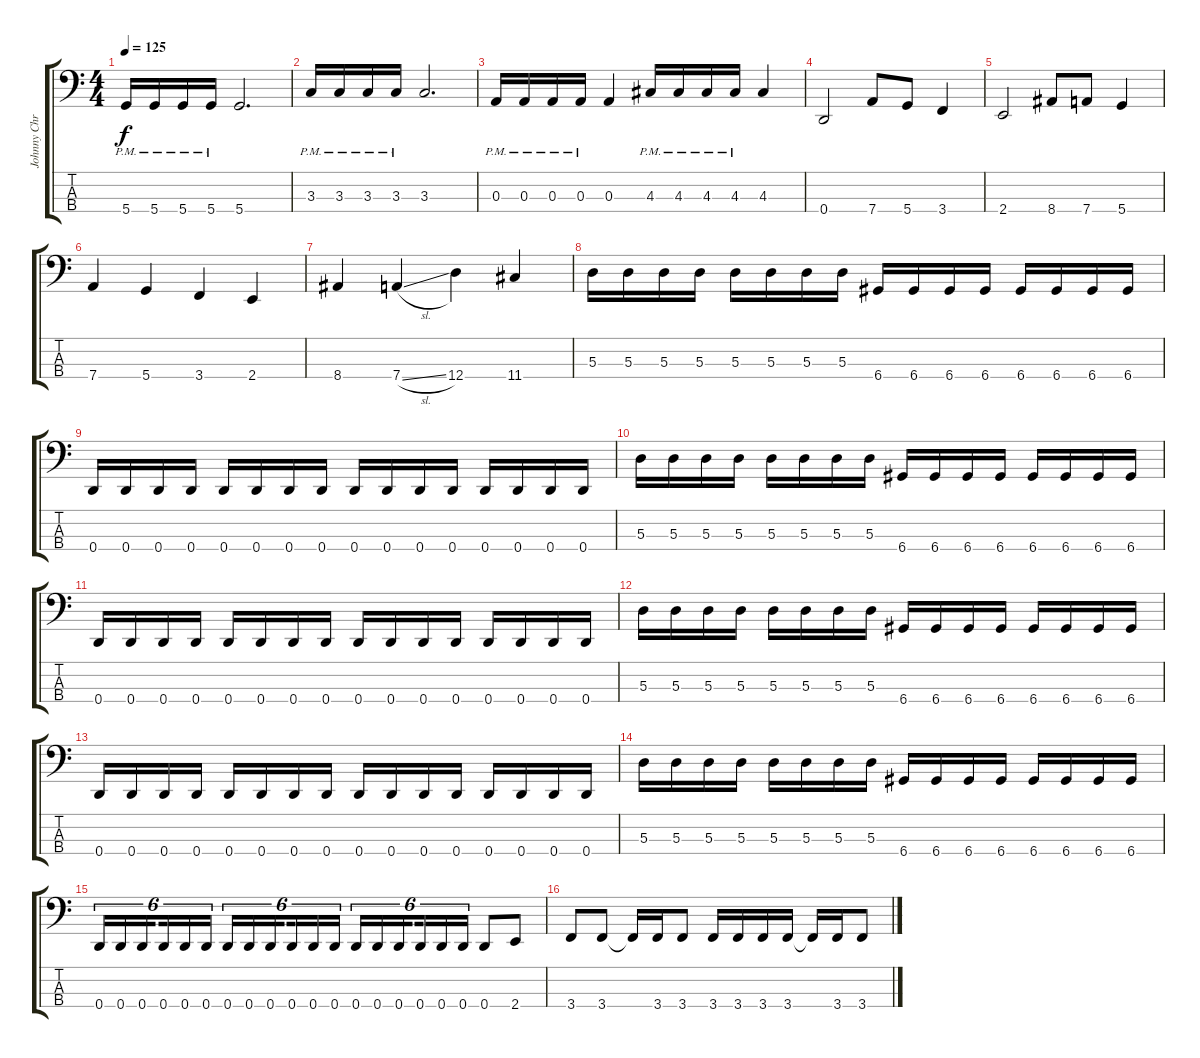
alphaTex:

\track ("Johnny Christ" "Johnny Chr") {instrument electricbasspick}
\staff {score tabs}
\tuning (G2 D2 A1 D1) {hide}
\ts (4 4)
\tempo 125
\clef f4
\ks c
5.4{pm}.16{dy f} 5.4{pm}.16 5.4{pm}.16 5.4{pm}.16 5.4.2{d} |
3.3{pm}.16 3.3{pm}.16 3.3{pm}.16 3.3{pm}.16 3.3.2{d} |
0.3{pm}.16 0.3{pm}.16 0.3{pm}.16 0.3{pm}.16 0.3.4 4.3{pm}.16 4.3{pm}.16 4.3{pm}.16 4.3{pm}.16 4.3.4 |
0.4.2 7.4.8 5.4.8 3.4.4 |
2.4.2 8.4.8 7.4.8 5.4.4 |
7.4.4 5.4.4 3.4.4 2.4.4 |
8.4.4 7.4{sl}.4 12.4.4 11.4.4 |
5.3.16 5.3.16 5.3.16 5.3.16 5.3.16 5.3.16 5.3.16 5.3.16 6.4.16 6.4.16 6.4.16 6.4.16 6.4.16 6.4.16 6.4.16 6.4.16 |
0.4.16 0.4.16 0.4.16 0.4.16 0.4.16 0.4.16 0.4.16 0.4.16 0.4.16 0.4.16 0.4.16 0.4.16 0.4.16 0.4.16 0.4.16 0.4.16 |
5.3.16 5.3.16 5.3.16 5.3.16 5.3.16 5.3.16 5.3.16 5.3.16 6.4.16 6.4.16 6.4.16 6.4.16 6.4.16 6.4.16 6.4.16 6.4.16 |
0.4.16 0.4.16 0.4.16 0.4.16 0.4.16 0.4.16 0.4.16 0.4.16 0.4.16 0.4.16 0.4.16 0.4.16 0.4.16 0.4.16 0.4.16 0.4.16 |
5.3.16 5.3.16 5.3.16 5.3.16 5.3.16 5.3.16 5.3.16 5.3.16 6.4.16 6.4.16 6.4.16 6.4.16 6.4.16 6.4.16 6.4.16 6.4.16 |
0.4.16 0.4.16 0.4.16 0.4.16 0.4.16 0.4.16 0.4.16 0.4.16 0.4.16 0.4.16 0.4.16 0.4.16 0.4.16 0.4.16 0.4.16 0.4.16 |
5.3.16 5.3.16 5.3.16 5.3.16 5.3.16 5.3.16 5.3.16 5.3.16 6.4.16 6.4.16 6.4.16 6.4.16 6.4.16 6.4.16 6.4.16 6.4.16 |
0.4.16{tu (6 4)} 0.4.16{tu (6 4)} 0.4.16{tu (6 4) beam splitsecondary} 0.4.16{tu (6 4)} 0.4.16{tu (6 4)} 0.4.16{tu (6 4)} 0.4.16{tu (6 4)} 0.4.16{tu (6 4)} 0.4.16{tu (6 4) beam splitsecondary} 0.4.16{tu (6 4)} 0.4.16{tu (6 4)} 0.4.16{tu (6 4)} 0.4.16{tu (6 4)} 0.4.16{tu (6 4)} 0.4.16{tu (6 4) beam splitsecondary} 0.4.16{tu (6 4)} 0.4.16{tu (6 4)} 0.4.16{tu (6 4)} 0.4.8 2.4.8 |
3.4.8 3.4.8 3.4{t}.16 3.4.16 3.4.8 3.4.16 3.4.16 3.4.16 3.4.16 3.4{t}.16 3.4.16 3.4.8
